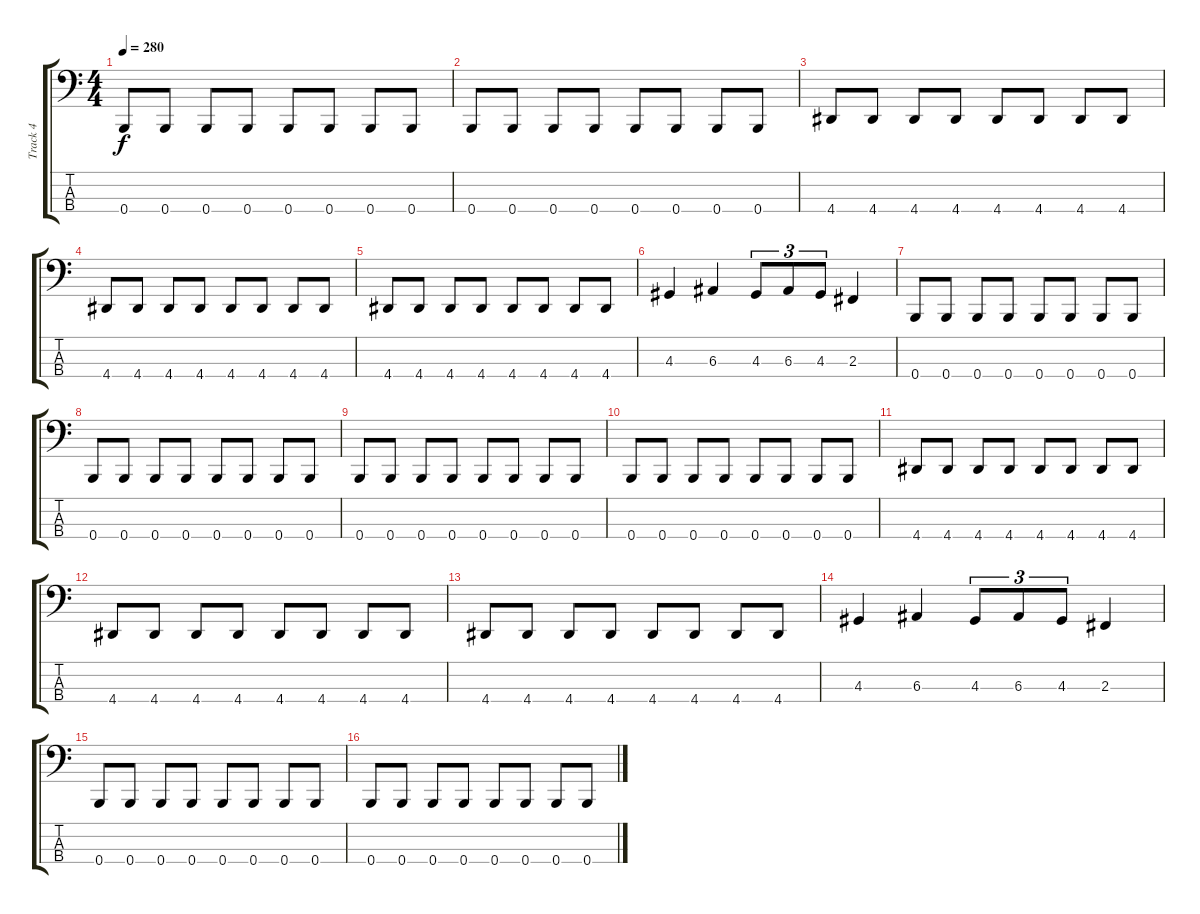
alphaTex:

\track ("Track 4" "Track 4") {instrument electricbasspick}
\staff {score tabs}
\tuning (D2 A1 E1 B0) {hide}
\ts (4 4)
\tempo 280
\clef f4
\ks c
0.4.8{dy f} 0.4.8 0.4.8 0.4.8 0.4.8 0.4.8 0.4.8 0.4.8 |
0.4.8 0.4.8 0.4.8 0.4.8 0.4.8 0.4.8 0.4.8 0.4.8 |
4.4.8 4.4.8 4.4.8 4.4.8 4.4.8 4.4.8 4.4.8 4.4.8 |
4.4.8 4.4.8 4.4.8 4.4.8 4.4.8 4.4.8 4.4.8 4.4.8 |
4.4.8 4.4.8 4.4.8 4.4.8 4.4.8 4.4.8 4.4.8 4.4.8 |
4.3.4 6.3.4 4.3.8{tu (3 2)} 6.3.8{tu (3 2)} 4.3.8{tu (3 2)} 2.3.4 |
0.4.8 0.4.8 0.4.8 0.4.8 0.4.8 0.4.8 0.4.8 0.4.8 |
0.4.8 0.4.8 0.4.8 0.4.8 0.4.8 0.4.8 0.4.8 0.4.8 |
0.4.8 0.4.8 0.4.8 0.4.8 0.4.8 0.4.8 0.4.8 0.4.8 |
0.4.8 0.4.8 0.4.8 0.4.8 0.4.8 0.4.8 0.4.8 0.4.8 |
4.4.8 4.4.8 4.4.8 4.4.8 4.4.8 4.4.8 4.4.8 4.4.8 |
4.4.8 4.4.8 4.4.8 4.4.8 4.4.8 4.4.8 4.4.8 4.4.8 |
4.4.8 4.4.8 4.4.8 4.4.8 4.4.8 4.4.8 4.4.8 4.4.8 |
4.3.4 6.3.4 4.3.8{tu (3 2)} 6.3.8{tu (3 2)} 4.3.8{tu (3 2)} 2.3.4 |
0.4.8 0.4.8 0.4.8 0.4.8 0.4.8 0.4.8 0.4.8 0.4.8 |
0.4.8 0.4.8 0.4.8 0.4.8 0.4.8 0.4.8 0.4.8 0.4.8
